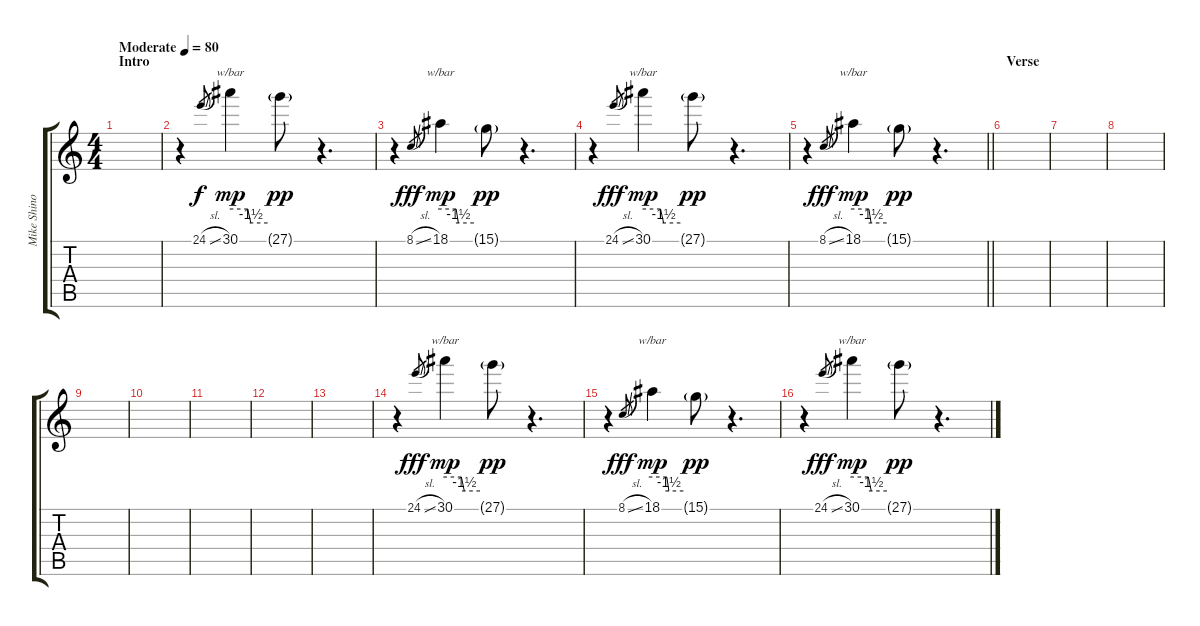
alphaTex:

\track ("Mike Shinoda - Effect 2" "Mike Shino") {instrument sopranosax}
\staff {score tabs}
\tuning (E4 B3 G3 D3 A2 C2) {hide}
\ts (4 4)
\section ("" "Intro")
\tempo (80 "Moderate")
\clef g2
\ks c
|
r.4 24.1{sl}.8{gr} 30.1.4{tbe (custom default 0 0 28 0 33 -6 60 -6) dy mp} 27.1{g}.8{dy pp} r.4{d} |
r.4 8.1{sl}.8{gr dy fff} 18.1.4{tbe (custom default 0 0 28 0 32 -6 60 -6) dy mp} 15.1{g}.8{dy pp} r.4{d} |
r.4 24.1{sl}.8{gr dy fff} 30.1.4{tbe (custom default 0 0 28 0 33 -6 60 -6) dy mp} 27.1{g}.8{dy pp} r.4{d} |
\barLineRight lightlight
r.4 8.1{sl}.8{gr dy fff} 18.1.4{tbe (custom default 0 0 28 0 32 -6 60 -6) dy mp} 15.1{g}.8{dy pp} r.4{d} |
\section ("" "Verse")
|
|
|
|
|
|
|
|
r.4 24.1{sl}.8{gr dy fff} 30.1.4{tbe (custom default 0 0 28 0 33 -6 60 -6) dy mp} 27.1{g}.8{dy pp} r.4{d} |
r.4 8.1{sl}.8{gr dy fff} 18.1.4{tbe (custom default 0 0 28 0 32 -6 60 -6) dy mp} 15.1{g}.8{dy pp} r.4{d} |
r.4 24.1{sl}.8{gr dy fff} 30.1.4{tbe (custom default 0 0 28 0 33 -6 60 -6) dy mp} 27.1{g}.8{dy pp} r.4{d}
